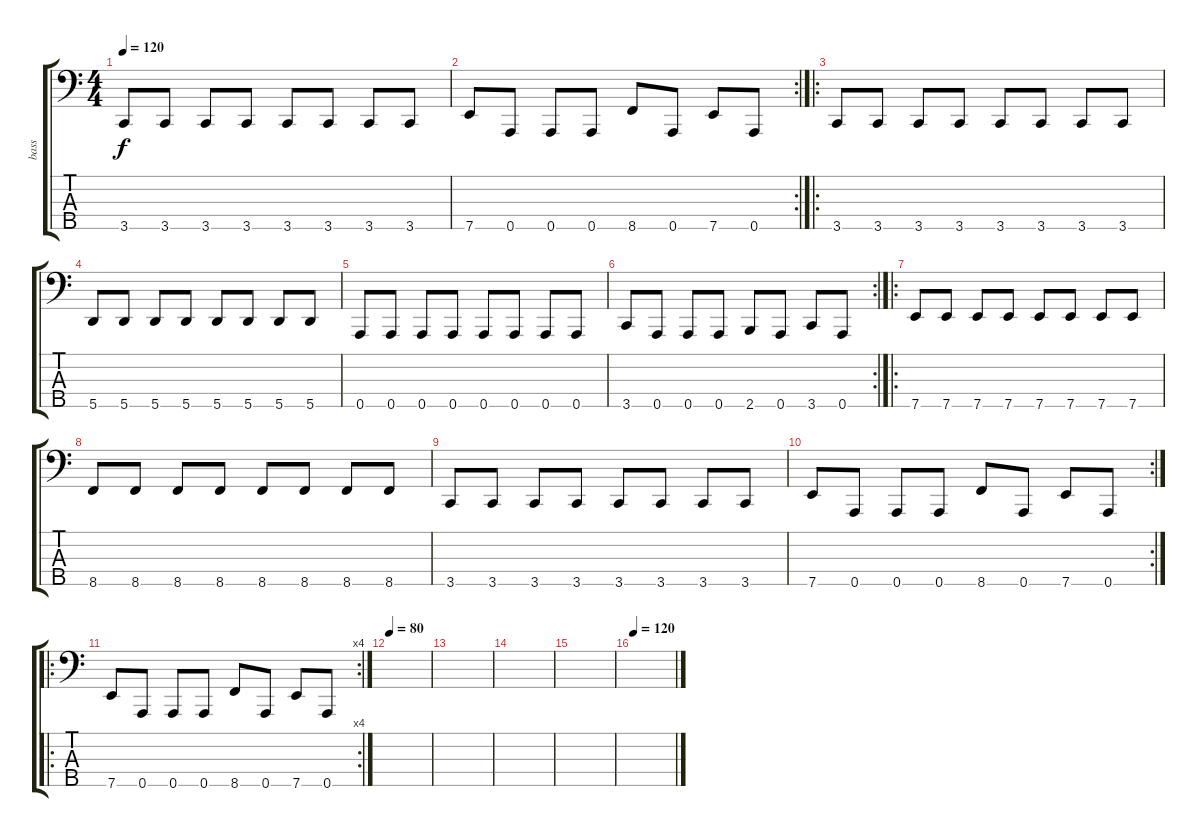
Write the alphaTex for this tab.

\track ("bass" "bass") {instrument slapbass1}
\staff {score tabs}
\tuning (Gb2 D2 A1 E1 A0) {hide}
\ts (4 4)
\tempo 120
\clef f4
\ks c
3.5.8{dy f} 3.5.8 3.5.8 3.5.8 3.5.8 3.5.8 3.5.8 3.5.8 |
\rc 2
7.5.8 0.5.8 0.5.8 0.5.8 8.5.8 0.5.8 7.5.8 0.5.8 |
\ro
3.5.8{volume 16 instrument electricbassfinger} 3.5.8 3.5.8 3.5.8 3.5.8 3.5.8 3.5.8 3.5.8 |
5.5.8 5.5.8 5.5.8 5.5.8 5.5.8 5.5.8 5.5.8 5.5.8 |
0.5.8 0.5.8 0.5.8 0.5.8 0.5.8 0.5.8 0.5.8 0.5.8 |
\rc 2
3.5.8 0.5.8 0.5.8 0.5.8 2.5.8 0.5.8 3.5.8 0.5.8 |
\ro
7.5.8 7.5.8 7.5.8 7.5.8 7.5.8 7.5.8 7.5.8 7.5.8 |
8.5.8 8.5.8 8.5.8 8.5.8 8.5.8 8.5.8 8.5.8 8.5.8 |
3.5.8 3.5.8 3.5.8 3.5.8 3.5.8 3.5.8 3.5.8 3.5.8 |
\rc 2
7.5.8 0.5.8 0.5.8 0.5.8 8.5.8 0.5.8 7.5.8 0.5.8 |
\ro
\rc 4
7.5.8 0.5.8 0.5.8 0.5.8 8.5.8 0.5.8 7.5.8 0.5.8 |
\tempo 80
|
|
|
|
\tempo 120
